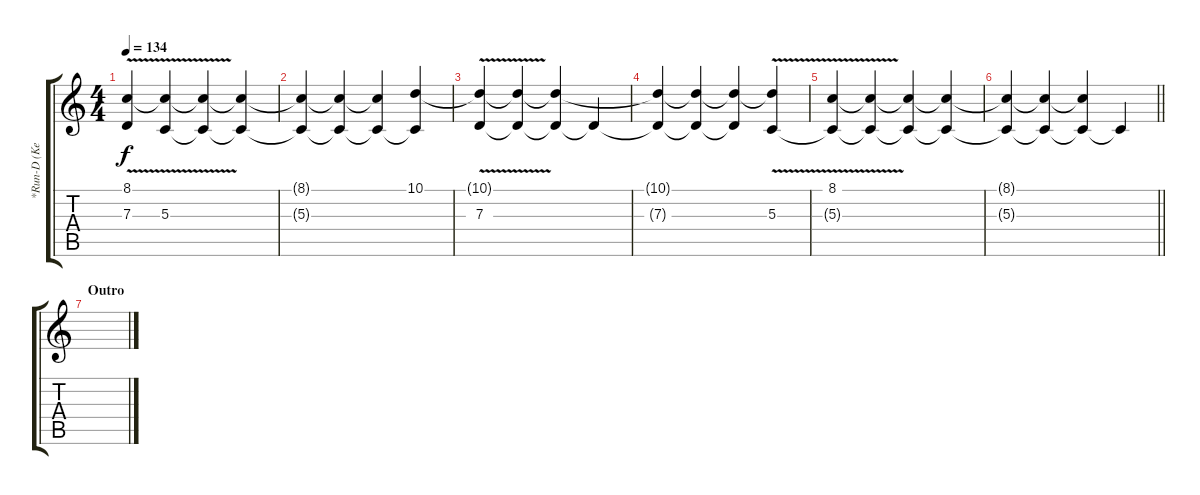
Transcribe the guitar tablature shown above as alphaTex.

\track ("*Run-D (Keyboard 3)" "*Run-D (Ke") {instrument tremolostrings}
\staff {score tabs}
\tuning (E4 B3 G3 D3 A2 E2) {hide}
\ts (4 4)
\tempo 134
\clef g2
\ks c
(8.1{v} 7.3{t}).4{dy f} (8.1{t} 5.3{v}).4 (8.1{t} 5.3{t}).4 (8.1{t} 5.3{t}).4 |
(8.1{t} 5.3{t}).4 (8.1{t} 5.3{t}).4 (8.1{t} 5.3{t}).4 (10.1 5.3{t}).4 |
(10.1{t} 7.3{v}).4 (10.1{t} 7.3{t}).4 (10.1{t} 7.3{t}).4 7.3{t}.4 |
(10.1{t} 7.3{t}).4 (10.1{t} 7.3{t}).4 (10.1{t} 7.3{t}).4 (10.1{t} 5.3{v}).4 |
(8.1{v} 5.3{t}).4 (8.1{t} 5.3{t}).4 (8.1{t} 5.3{t}).4 (8.1{t} 5.3{t}).4 |
\barLineRight lightlight
(8.1{t} 5.3{t}).4 (8.1{t} 5.3{t}).4 (8.1{t} 5.3{t}).4 5.3{t}.4 |
\section ("" "Outro")
